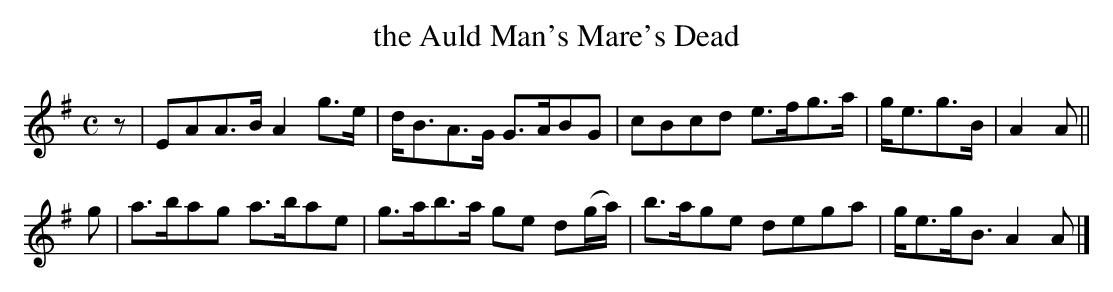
X:1
T:the Auld Man's Mare's Dead
M:C
K:ADor
z|\
EAA>B A2g>e| d<BA>G G>ABG| cBcd e>fg>a| g<eg>B| A2A||
g|\
a>bag a>bae| g>ab>a ge d(g/a/)| b>age dega| g<eg<B A2A|]
